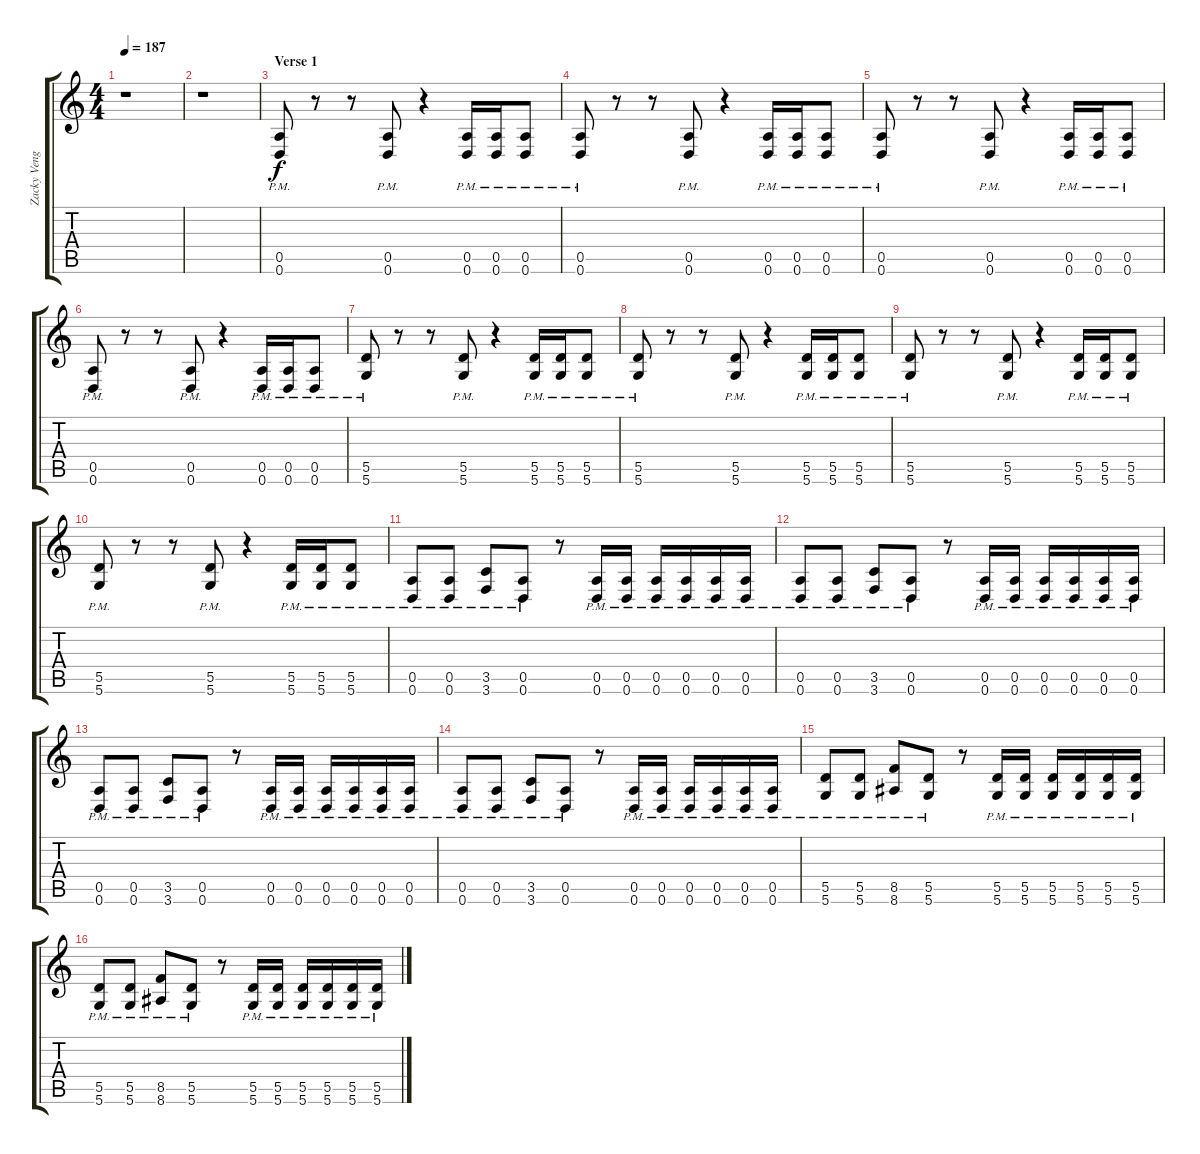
\track ("Zacky Vengeance (Rhythm)" "Zacky Veng") {instrument distortionguitar}
\staff {score tabs}
\tuning (E4 B3 G3 D3 A2 D2) {hide}
\ts (4 4)
\tempo 187
\clef g2
\ks c
r.1{dy f} |
r.1 |
\section ("" "Verse 1")
(0.5{pm} 0.6{pm}).8 r.8 r.8 (0.5{pm} 0.6{pm}).8 r.4 (0.5{pm} 0.6{pm}).16 (0.5{pm} 0.6{pm}).16 (0.5{pm} 0.6{pm}).8 |
(0.5{pm} 0.6{pm}).8 r.8 r.8 (0.5{pm} 0.6{pm}).8 r.4 (0.5{pm} 0.6{pm}).16 (0.5{pm} 0.6{pm}).16 (0.5{pm} 0.6{pm}).8 |
(0.5{pm} 0.6{pm}).8 r.8 r.8 (0.5{pm} 0.6{pm}).8 r.4 (0.5{pm} 0.6{pm}).16 (0.5{pm} 0.6{pm}).16 (0.5{pm} 0.6{pm}).8 |
(0.5{pm} 0.6{pm}).8 r.8 r.8 (0.5{pm} 0.6{pm}).8 r.4 (0.5{pm} 0.6{pm}).16 (0.5{pm} 0.6{pm}).16 (0.5{pm} 0.6{pm}).8 |
(5.5{pm} 5.6{pm}).8 r.8 r.8 (5.5{pm} 5.6{pm}).8 r.4 (5.5{pm} 5.6{pm}).16 (5.5{pm} 5.6{pm}).16 (5.5{pm} 5.6{pm}).8 |
(5.5{pm} 5.6{pm}).8 r.8 r.8 (5.5{pm} 5.6{pm}).8 r.4 (5.5{pm} 5.6{pm}).16 (5.5{pm} 5.6{pm}).16 (5.5{pm} 5.6{pm}).8 |
(5.5{pm} 5.6{pm}).8 r.8 r.8 (5.5{pm} 5.6{pm}).8 r.4 (5.5{pm} 5.6{pm}).16 (5.5{pm} 5.6{pm}).16 (5.5{pm} 5.6{pm}).8 |
(5.5{pm} 5.6{pm}).8 r.8 r.8 (5.5{pm} 5.6{pm}).8 r.4 (5.5{pm} 5.6{pm}).16 (5.5{pm} 5.6{pm}).16 (5.5{pm} 5.6{pm}).8 |
(0.5{pm} 0.6{pm}).8 (0.5{pm} 0.6{pm}).8 (3.5{pm} 3.6{pm}).8 (0.5{pm} 0.6{pm}).8 r.8 (0.5{pm} 0.6{pm}).16 (0.5{pm} 0.6{pm}).16 (0.5{pm} 0.6{pm}).16 (0.5{pm} 0.6{pm}).16 (0.5{pm} 0.6{pm}).16 (0.5{pm} 0.6{pm}).16 |
(0.5{pm} 0.6{pm}).8 (0.5{pm} 0.6{pm}).8 (3.5{pm} 3.6{pm}).8 (0.5{pm} 0.6{pm}).8 r.8 (0.5{pm} 0.6{pm}).16 (0.5{pm} 0.6{pm}).16 (0.5{pm} 0.6{pm}).16 (0.5{pm} 0.6{pm}).16 (0.5{pm} 0.6{pm}).16 (0.5{pm} 0.6{pm}).16 |
(0.5{pm} 0.6{pm}).8 (0.5{pm} 0.6{pm}).8 (3.5{pm} 3.6{pm}).8 (0.5{pm} 0.6{pm}).8 r.8 (0.5{pm} 0.6{pm}).16 (0.5{pm} 0.6{pm}).16 (0.5{pm} 0.6{pm}).16 (0.5{pm} 0.6{pm}).16 (0.5{pm} 0.6{pm}).16 (0.5{pm} 0.6{pm}).16 |
(0.5{pm} 0.6{pm}).8 (0.5{pm} 0.6{pm}).8 (3.5{pm} 3.6{pm}).8 (0.5{pm} 0.6{pm}).8 r.8 (0.5{pm} 0.6{pm}).16 (0.5{pm} 0.6{pm}).16 (0.5{pm} 0.6{pm}).16 (0.5{pm} 0.6{pm}).16 (0.5{pm} 0.6{pm}).16 (0.5{pm} 0.6{pm}).16 |
(5.5{pm} 5.6{pm}).8 (5.5{pm} 5.6{pm}).8 (8.5{pm} 8.6{pm}).8 (5.5{pm} 5.6{pm}).8 r.8 (5.5{pm} 5.6{pm}).16 (5.5{pm} 5.6{pm}).16 (5.5{pm} 5.6{pm}).16 (5.5{pm} 5.6{pm}).16 (5.5{pm} 5.6{pm}).16 (5.5{pm} 5.6{pm}).16 |
(5.5{pm} 5.6{pm}).8 (5.5{pm} 5.6{pm}).8 (8.5{pm} 8.6{pm}).8 (5.5{pm} 5.6{pm}).8 r.8 (5.5{pm} 5.6{pm}).16 (5.5{pm} 5.6{pm}).16 (5.5{pm} 5.6{pm}).16 (5.5{pm} 5.6{pm}).16 (5.5{pm} 5.6{pm}).16 (5.5{pm} 5.6{pm}).16
